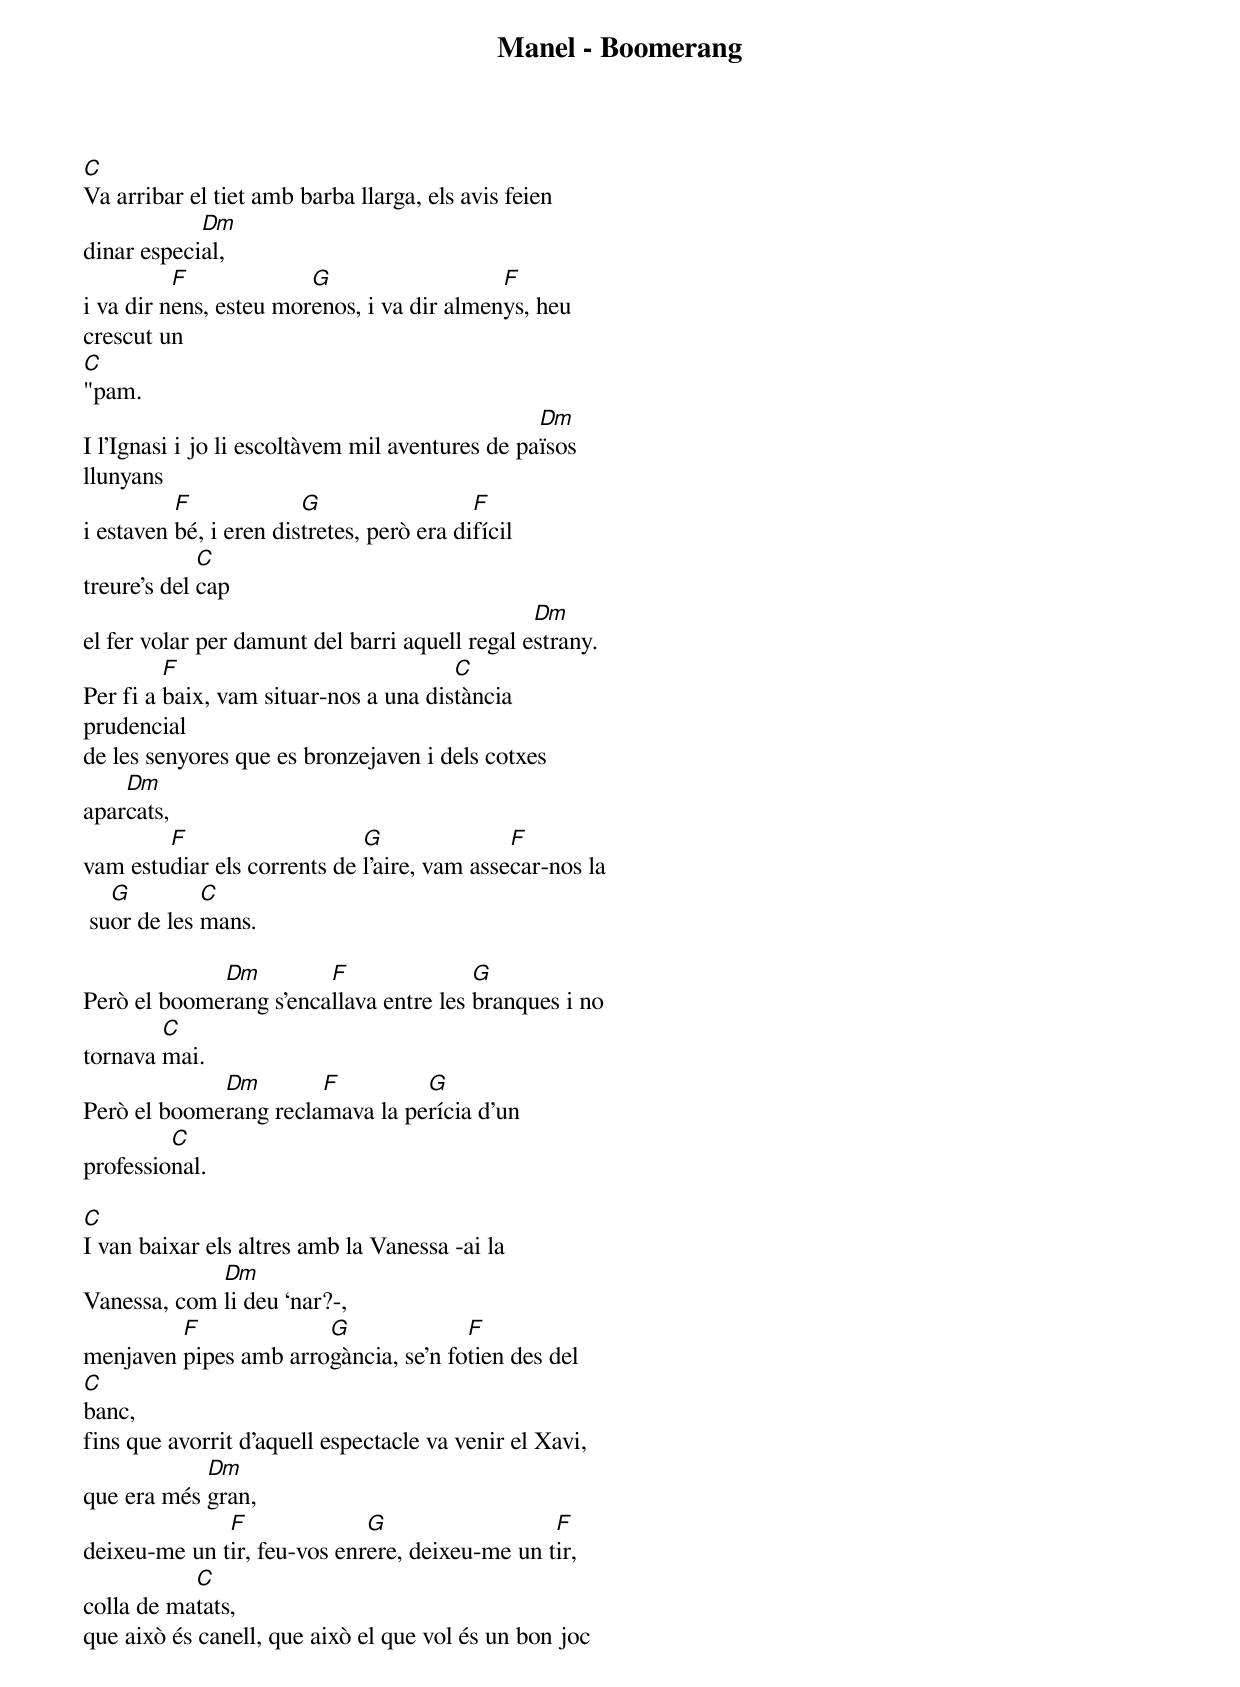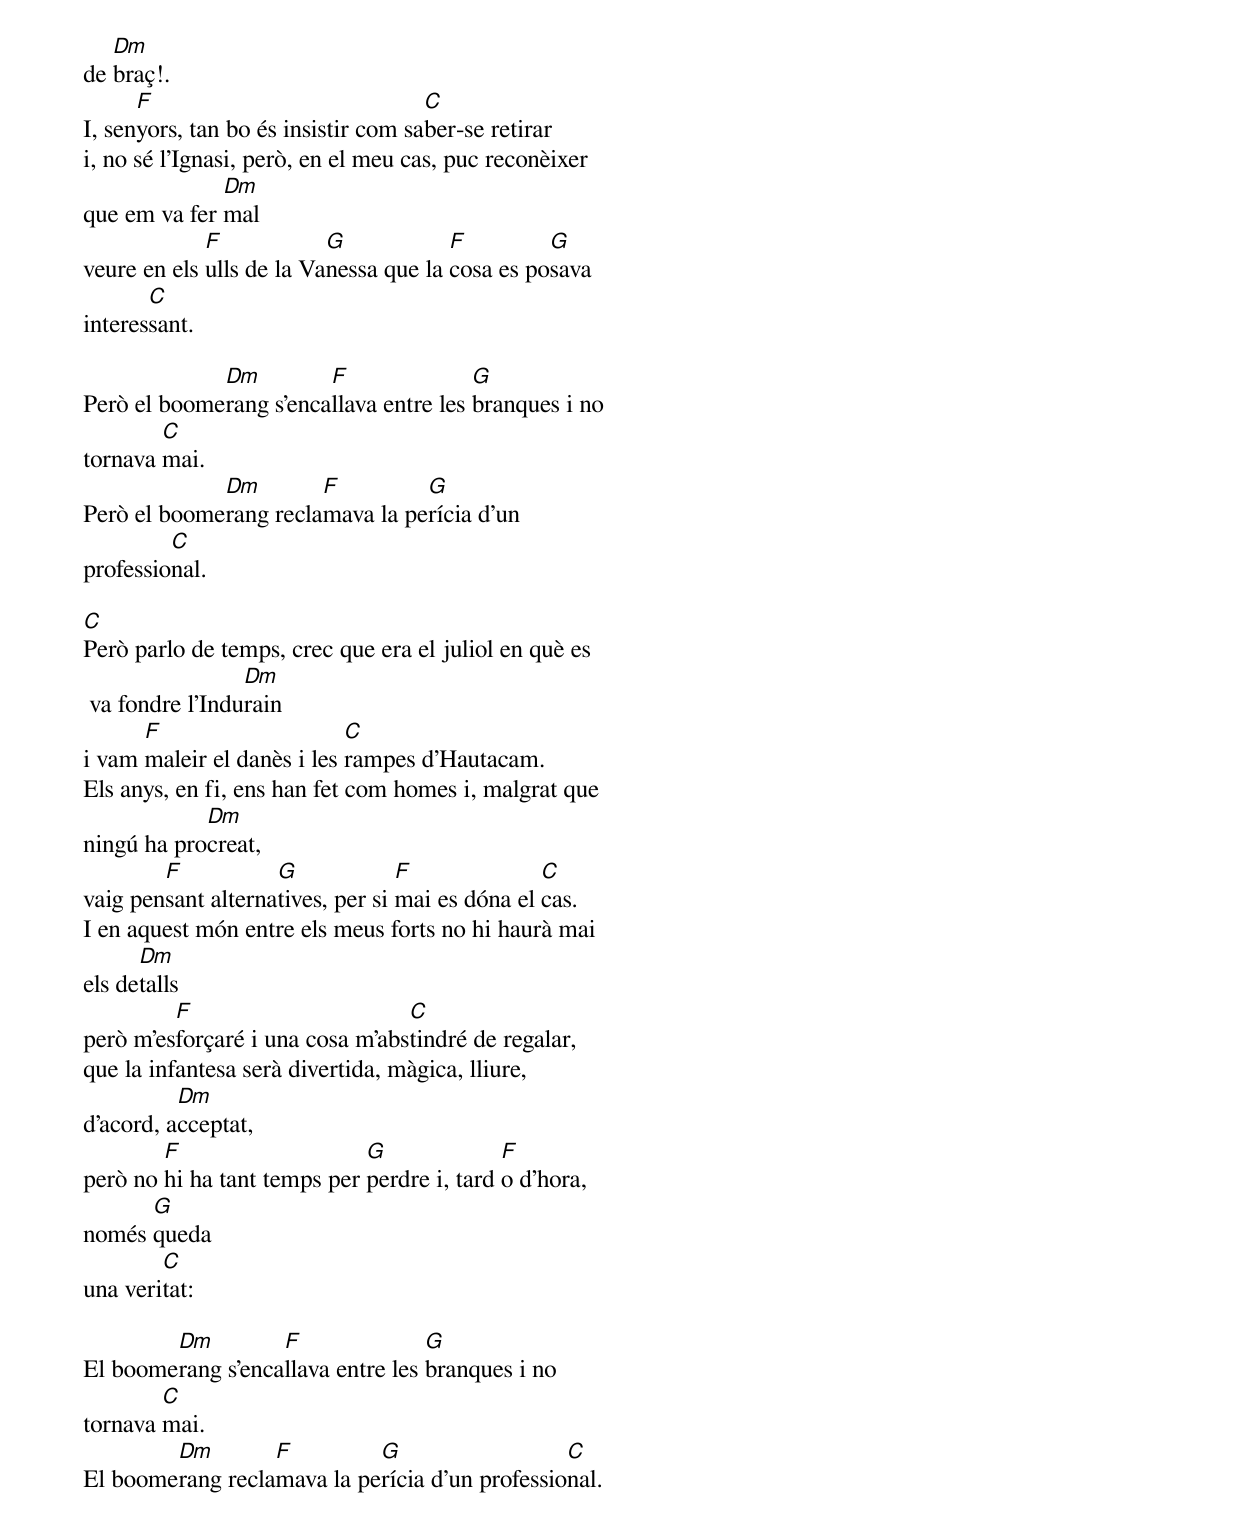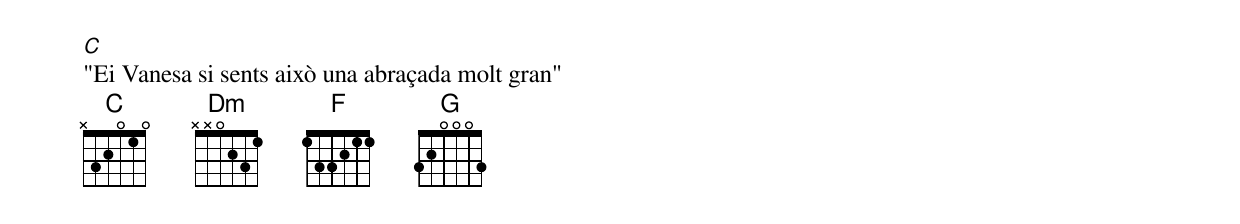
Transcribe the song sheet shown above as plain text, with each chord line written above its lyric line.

Manel - Boomerang

C
Va arribar el tiet amb barba llarga, els avis feien
            Dm
dinar especial,
          F             G                   F
i va dir nens, esteu morenos, i va dir almenys, heu
crescut un
C
"pam.
                                                 Dm
I l'Ignasi i jo li escoltàvem mil aventures de països
llunyans
          F             G                  F
i estaven bé, i eren distretes, però era difícil
             C
treure's del cap
                                                Dm
el fer volar per damunt del barri aquell regal estrany.
         F                             C
Per fi a baix, vam situar-nos a una distància
prudencial
de les senyores que es bronzejaven i dels cotxes
    Dm
aparcats,
        F                    G               F
vam estudiar els corrents de l'aire, vam assecar-nos la
   G         C
 suor de les mans.

             Dm         F               G
Però el boomerang s'encallava entre les branques i no
        C
tornava mai.
             Dm        F         G
Però el boomerang reclamava la perícia d'un
         C
professional.

C
I van baixar els altres amb la Vanessa -ai la
             Dm
Vanessa, com li deu nar?-,
         F             G              F
menjaven pipes amb arrogància, se'n fotien des del
C
banc,
fins que avorrit d'aquell espectacle va venir el Xavi,
            Dm
que era més gran,
              F              G                  F
deixeu-me un tir, feu-vos enrere, deixeu-me un tir,
           C
colla de matats,
que això és canell, que això el que vol és un bon joc
   Dm
de braç!.
      F                              C
I, senyors, tan bo és insistir com saber-se retirar
i, no sé l'Ignasi, però, en el meu cas, puc reconèixer
              Dm
que em va fer mal
             F            G            F         G
veure en els ulls de la Vanessa que la cosa es posava
       C
interessant.

             Dm         F               G
Però el boomerang s'encallava entre les branques i no
        C
tornava mai.
             Dm        F         G
Però el boomerang reclamava la perícia d'un
         C
professional.

C
Però parlo de temps, crec que era el juliol en què es
                 Dm
 va fondre l'Indurain
      F                     C
i vam maleir el danès i les rampes d'Hautacam.
Els anys, en fi, ens han fet com homes i, malgrat que
            Dm
ningú ha procreat,
        F           G             F              C
vaig pensant alternatives, per si mai es dóna el cas.
I en aquest món entre els meus forts no hi haurà mai
      Dm
els detalls
         F                       C
però m'esforçaré i una cosa m'abstindré de regalar,
que la infantesa serà divertida, màgica, lliure,
          Dm
d'acord, acceptat,
        F                    G              F
però no hi ha tant temps per perdre i, tard o d'hora,
      G
només queda
        C
una veritat:

        Dm         F               G
El boomerang s'encallava entre les branques i no
        C
tornava mai.
        Dm        F         G                   C
El boomerang reclamava la perícia d'un professional.

C
"Ei Vanesa si sents això una abraçada molt gran"
